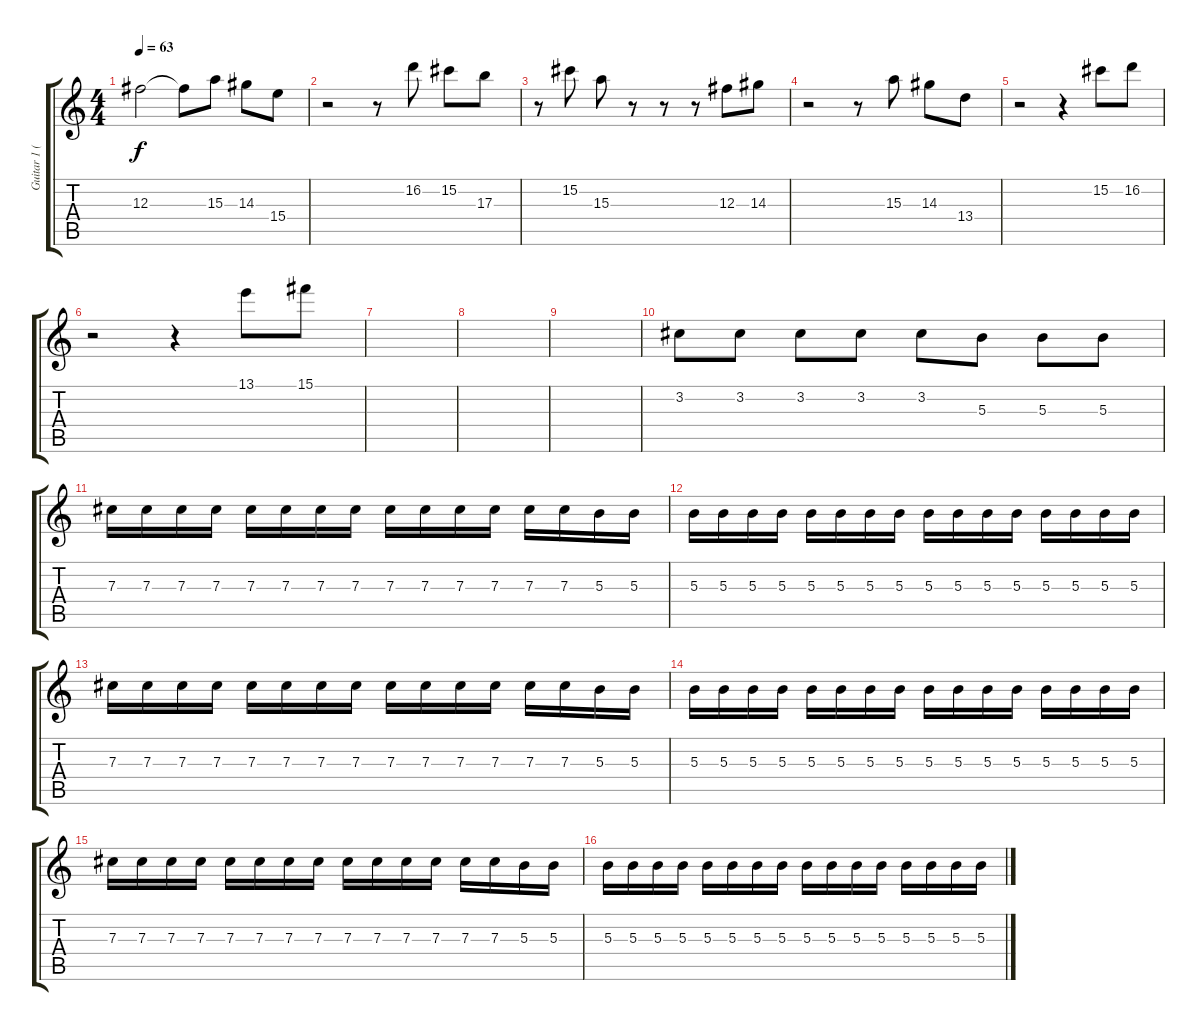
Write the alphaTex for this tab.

\track ("Guitar 1 (Drop C#)" "Guitar 1 (") {instrument distortionguitar}
\staff {score tabs}
\tuning (Eb4 Bb3 Gb3 Db3 Ab2 Db2) {hide}
\ts (4 4)
\tempo 63
\clef g2
\ks c
12.3.2{dy f} 12.3{t}.8 15.3.8 14.3.8 15.4.8 |
r.2 r.8 16.2.8 15.2.8 17.3.8 |
r.8 15.2.8 15.3.8 r.8 r.8 r.8 12.3.8 14.3.8 |
r.2 r.8 15.3.8 14.3.8 13.4.8 |
r.2 r.4 15.2.8 16.2.8 |
r.2 r.4 13.1.8 15.1.8 |
|
|
|
3.2.8{volume 7} 3.2.8 3.2.8 3.2.8 3.2.8 5.3.8 5.3.8 5.3.8 |
7.3.16 7.3.16 7.3.16 7.3.16 7.3.16 7.3.16 7.3.16 7.3.16 7.3.16 7.3.16 7.3.16 7.3.16 7.3.16 7.3.16 5.3.16 5.3.16 |
5.3.16 5.3.16 5.3.16 5.3.16 5.3.16 5.3.16 5.3.16 5.3.16 5.3.16 5.3.16 5.3.16 5.3.16 5.3.16 5.3.16 5.3.16 5.3.16 |
7.3.16 7.3.16 7.3.16 7.3.16 7.3.16 7.3.16 7.3.16 7.3.16 7.3.16 7.3.16 7.3.16 7.3.16 7.3.16 7.3.16 5.3.16 5.3.16 |
5.3.16 5.3.16 5.3.16 5.3.16 5.3.16 5.3.16 5.3.16 5.3.16 5.3.16 5.3.16 5.3.16 5.3.16 5.3.16 5.3.16 5.3.16 5.3.16 |
7.3.16 7.3.16 7.3.16 7.3.16 7.3.16 7.3.16 7.3.16 7.3.16 7.3.16 7.3.16 7.3.16 7.3.16 7.3.16 7.3.16 5.3.16 5.3.16 |
5.3.16 5.3.16 5.3.16 5.3.16 5.3.16 5.3.16 5.3.16 5.3.16 5.3.16 5.3.16 5.3.16 5.3.16 5.3.16 5.3.16 5.3.16 5.3.16
